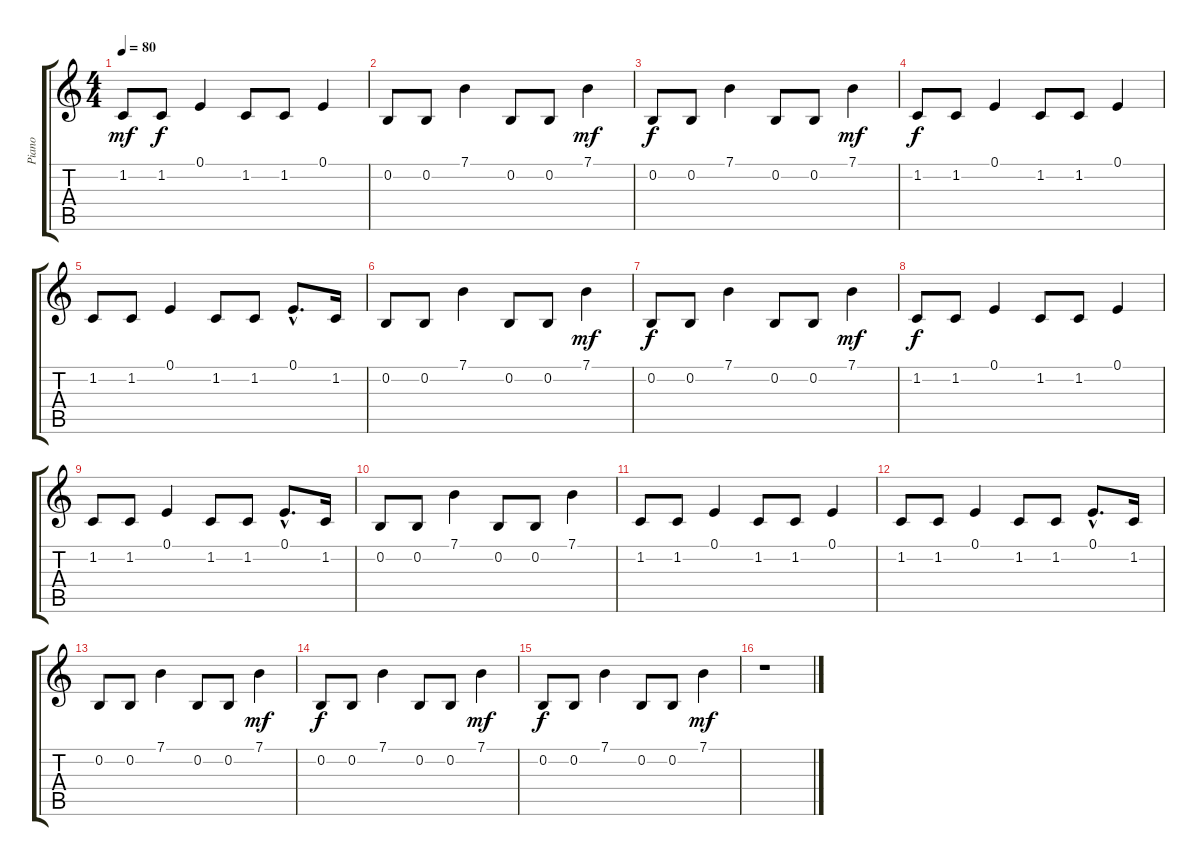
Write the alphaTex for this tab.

\track ("Piano" "Piano") {instrument harpsichord}
\staff {score tabs}
\tuning (E4 B3 G3 D3 A2 E2) {hide}
\ts (4 4)
\tempo 80
\clef g2
\ks c
1.2.8{dy mf} 1.2.8{dy f} 0.1.4 1.2.8 1.2.8 0.1.4 |
0.2.8 0.2.8 7.1.4 0.2.8 0.2.8 7.1.4{dy mf} |
0.2.8{dy f} 0.2.8 7.1.4 0.2.8 0.2.8 7.1.4{dy mf} |
1.2.8{dy f} 1.2.8 0.1.4 1.2.8 1.2.8 0.1.4 |
1.2.8 1.2.8 0.1.4 1.2.8 1.2.8 0.1{hac}.8{d} 1.2.16 |
0.2.8 0.2.8 7.1.4 0.2.8 0.2.8 7.1.4{dy mf} |
0.2.8{dy f} 0.2.8 7.1.4 0.2.8 0.2.8 7.1.4{dy mf} |
1.2.8{dy f} 1.2.8 0.1.4 1.2.8 1.2.8 0.1.4 |
1.2.8 1.2.8 0.1.4 1.2.8 1.2.8 0.1{hac}.8{d} 1.2.16 |
0.2.8 0.2.8 7.1.4 0.2.8 0.2.8 7.1.4 |
1.2.8 1.2.8 0.1.4 1.2.8 1.2.8 0.1.4 |
1.2.8 1.2.8 0.1.4 1.2.8 1.2.8 0.1{hac}.8{d} 1.2.16 |
0.2.8 0.2.8 7.1.4 0.2.8 0.2.8 7.1.4{dy mf} |
0.2.8{dy f} 0.2.8 7.1.4 0.2.8 0.2.8 7.1.4{dy mf} |
0.2.8{dy f} 0.2.8 7.1.4 0.2.8 0.2.8 7.1.4{dy mf} |
r.1
